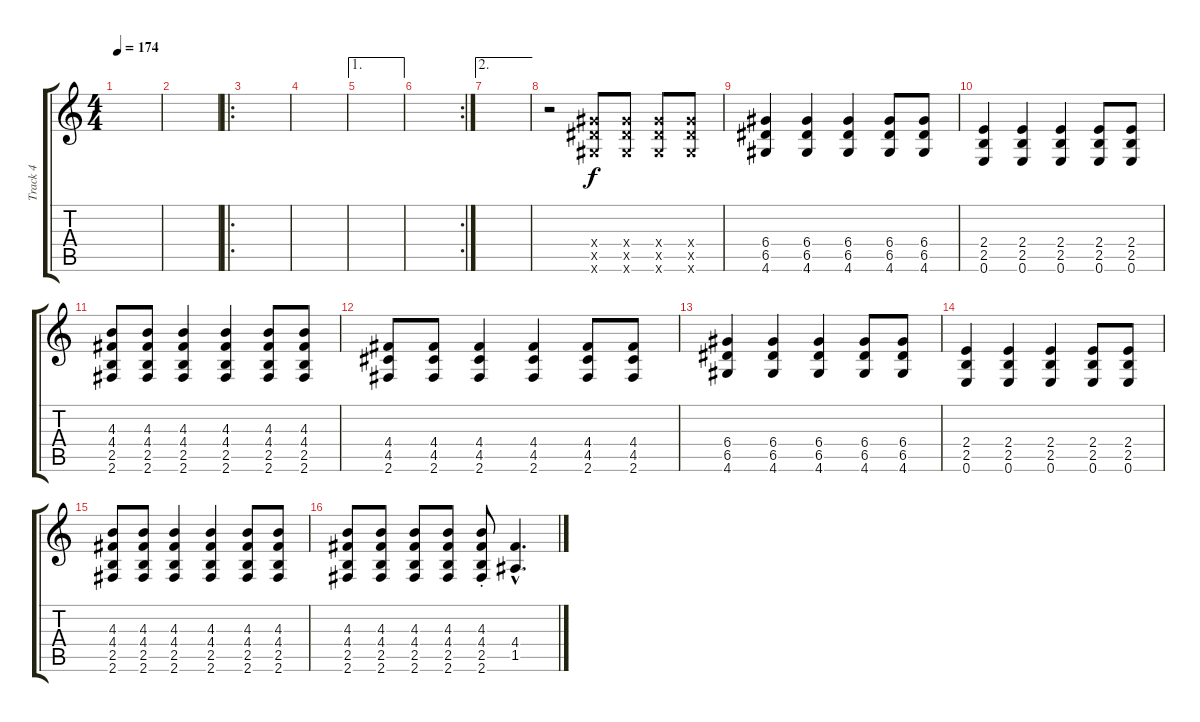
\track ("Track 4" "Track 4") {instrument distortionguitar}
\staff {score tabs}
\tuning (E4 B3 G3 D3 A2 E2) {hide}
\ts (4 4)
\tempo 174
\clef g2
\ks c
|
|
\ro
|
|
\ae 1
|
\rc 2
|
\ae 2
|
r.2 (6.4{x} 6.5{x} 4.6{x}).8 (6.4{x} 6.5{x} 4.6{x}).8 (6.4{x} 6.5{x} 4.6{x}).8 (6.4{x} 6.5{x} 4.6{x}).8 |
(6.4 6.5 4.6).4 (6.4 6.5 4.6).4 (6.4 6.5 4.6).4 (6.4 6.5 4.6).8 (6.4 6.5 4.6).8 |
(2.4 2.5 0.6).4 (2.4 2.5 0.6).4 (2.4 2.5 0.6).4 (2.4 2.5 0.6).8 (2.4 2.5 0.6).8 |
(4.3 4.4 2.5 2.6).8 (4.3 4.4 2.5 2.6).8 (4.3 4.4 2.5 2.6).4 (4.3 4.4 2.5 2.6).4 (4.3 4.4 2.5 2.6).8 (4.3 4.4 2.5 2.6).8 |
(4.4 4.5 2.6).8 (4.4 4.5 2.6).8 (4.4 4.5 2.6).4 (4.4 4.5 2.6).4 (4.4 4.5 2.6).8 (4.4 4.5 2.6).8 |
(6.4 6.5 4.6).4 (6.4 6.5 4.6).4 (6.4 6.5 4.6).4 (6.4 6.5 4.6).8 (6.4 6.5 4.6).8 |
(2.4 2.5 0.6).4 (2.4 2.5 0.6).4 (2.4 2.5 0.6).4 (2.4 2.5 0.6).8 (2.4 2.5 0.6).8 |
(4.3 4.4 2.5 2.6).8 (4.3 4.4 2.5 2.6).8 (4.3 4.4 2.5 2.6).4 (4.3 4.4 2.5 2.6).4 (4.3 4.4 2.5 2.6).8 (4.3 4.4 2.5 2.6).8 |
(4.3 4.4 2.5 2.6).8 (4.3 4.4 2.5 2.6).8 (4.3 4.4 2.5 2.6).8 (4.3 4.4 2.5 2.6).8 (4.3{st} 4.4{st} 2.5{st} 2.6{st}).8 (4.4{hac} 1.5{hac}).4{d}
